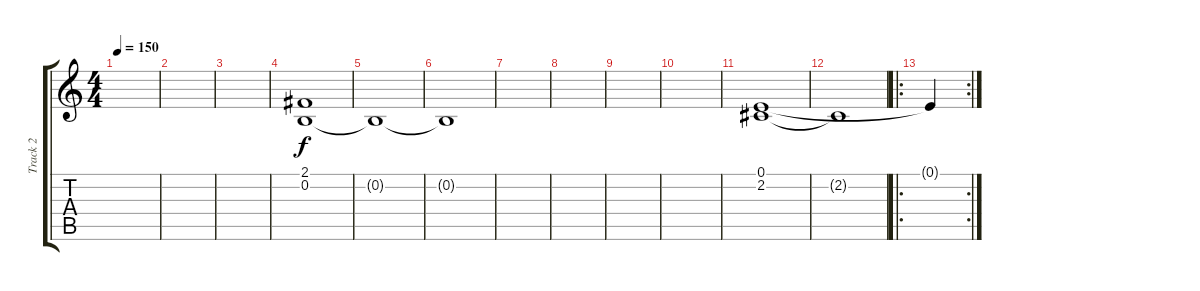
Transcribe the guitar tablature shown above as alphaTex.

\track ("Track 2" "Track 2") {instrument applause}
\staff {score tabs}
\tuning (E4 B3 G3 D3 A2 E2) {hide}
\ts (4 4)
\tempo 150
\clef g2
\ks c
|
|
|
(2.1 0.2).1 |
0.2{t}.1 |
0.2{t}.1 |
|
|
|
|
(0.1 2.2).1 |
2.2{t}.1 |
\ro
\rc 2
0.1{t}.4
